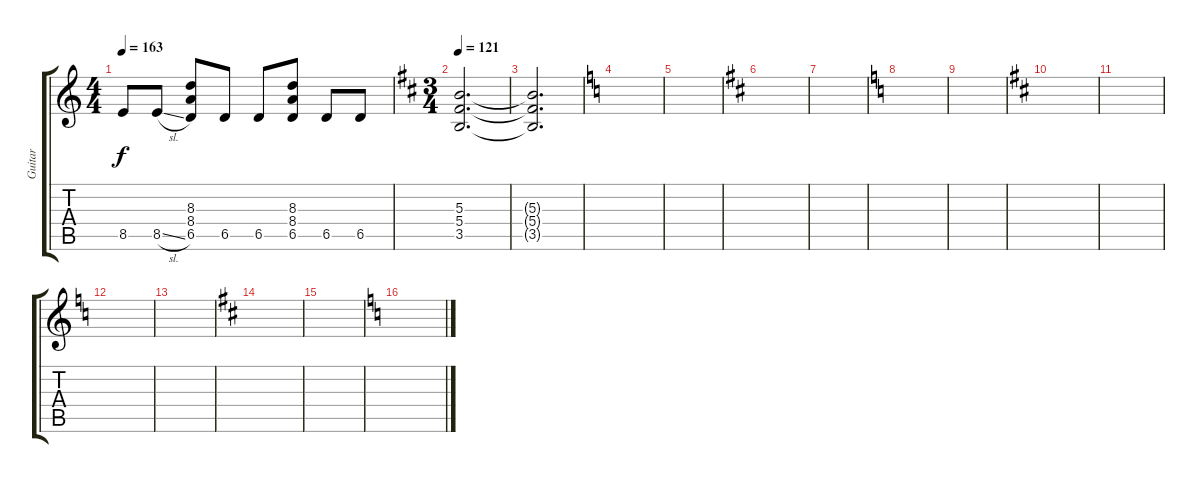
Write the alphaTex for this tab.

\track ("Guitar" "Guitar") {instrument distortionguitar}
\staff {score tabs}
\tuning (Eb4 Bb3 Gb3 Db3 Ab2 Eb2) {hide}
\ts (4 4)
\tempo 163
\clef g2
\ks c
8.5.8{dy f} 8.5{sl}.8 (8.3 8.4 6.5).8 6.5.8 6.5.8 (8.3 8.4 6.5).8 6.5.8 6.5.8 |
\ts (3 4)
\tempo 121
\ks d
(5.3 5.4 3.5).2{d} |
(5.3{t} 5.4{t} 3.5{t}).2{d} |
\ks c
|
|
\ks d
|
|
\ks c
|
|
\ks d
|
|
\ks c
|
|
\ks d
|
|
\ks c
